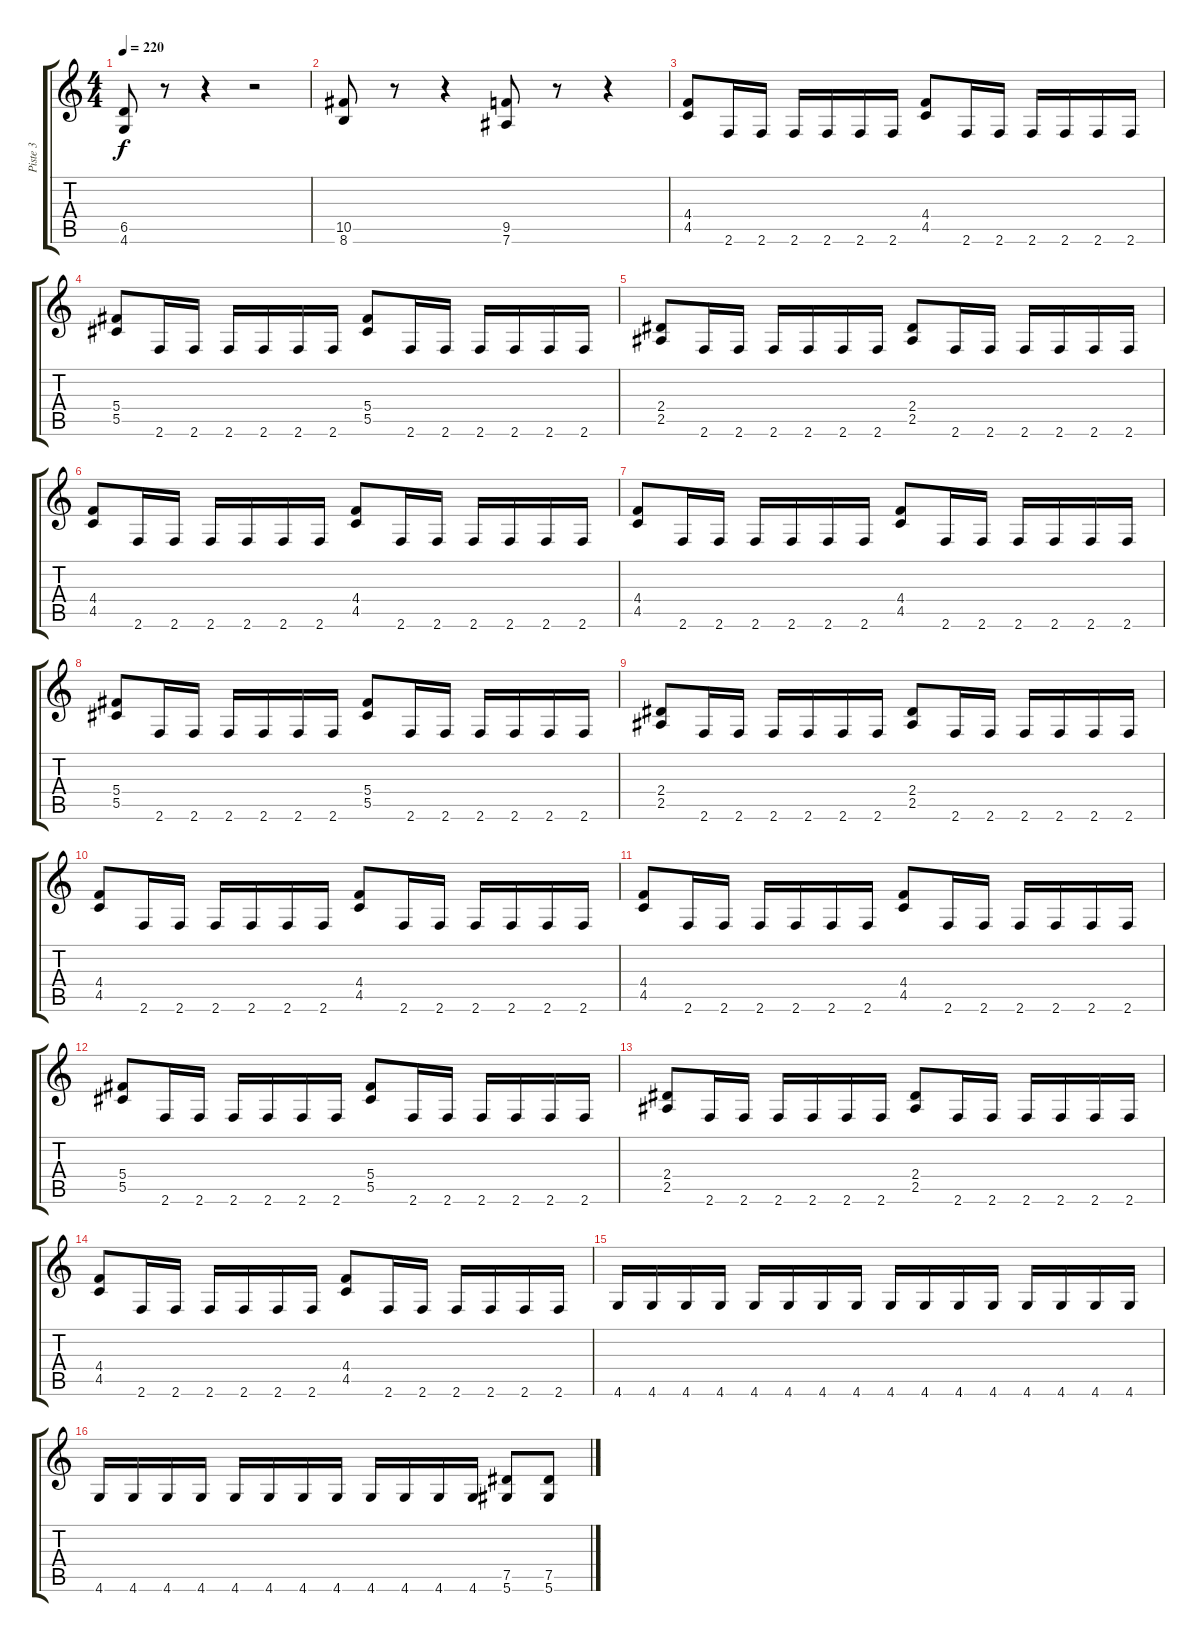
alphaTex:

\track ("Piste 3" "Piste 3") {instrument distortionguitar}
\staff {score tabs}
\tuning (Eb4 Bb3 Gb3 Db3 Ab2 Eb2) {hide}
\ts (4 4)
\tempo 220
\clef g2
\ks c
(6.5 4.6).8{dy f} r.8 r.4 r.2 |
(10.5 8.6).8 r.8 r.4 (9.5 7.6).8 r.8 r.4 |
(4.4 4.5).8 2.6.16 2.6.16 2.6.16 2.6.16 2.6.16 2.6.16 (4.4 4.5).8 2.6.16 2.6.16 2.6.16 2.6.16 2.6.16 2.6.16 |
(5.4 5.5).8 2.6.16 2.6.16 2.6.16 2.6.16 2.6.16 2.6.16 (5.4 5.5).8 2.6.16 2.6.16 2.6.16 2.6.16 2.6.16 2.6.16 |
(2.4 2.5).8 2.6.16 2.6.16 2.6.16 2.6.16 2.6.16 2.6.16 (2.4 2.5).8 2.6.16 2.6.16 2.6.16 2.6.16 2.6.16 2.6.16 |
(4.4 4.5).8 2.6.16 2.6.16 2.6.16 2.6.16 2.6.16 2.6.16 (4.4 4.5).8 2.6.16 2.6.16 2.6.16 2.6.16 2.6.16 2.6.16 |
(4.4 4.5).8 2.6.16 2.6.16 2.6.16 2.6.16 2.6.16 2.6.16 (4.4 4.5).8 2.6.16 2.6.16 2.6.16 2.6.16 2.6.16 2.6.16 |
(5.4 5.5).8 2.6.16 2.6.16 2.6.16 2.6.16 2.6.16 2.6.16 (5.4 5.5).8 2.6.16 2.6.16 2.6.16 2.6.16 2.6.16 2.6.16 |
(2.4 2.5).8 2.6.16 2.6.16 2.6.16 2.6.16 2.6.16 2.6.16 (2.4 2.5).8 2.6.16 2.6.16 2.6.16 2.6.16 2.6.16 2.6.16 |
(4.4 4.5).8 2.6.16 2.6.16 2.6.16 2.6.16 2.6.16 2.6.16 (4.4 4.5).8 2.6.16 2.6.16 2.6.16 2.6.16 2.6.16 2.6.16 |
(4.4 4.5).8 2.6.16 2.6.16 2.6.16 2.6.16 2.6.16 2.6.16 (4.4 4.5).8 2.6.16 2.6.16 2.6.16 2.6.16 2.6.16 2.6.16 |
(5.4 5.5).8 2.6.16 2.6.16 2.6.16 2.6.16 2.6.16 2.6.16 (5.4 5.5).8 2.6.16 2.6.16 2.6.16 2.6.16 2.6.16 2.6.16 |
(2.4 2.5).8 2.6.16 2.6.16 2.6.16 2.6.16 2.6.16 2.6.16 (2.4 2.5).8 2.6.16 2.6.16 2.6.16 2.6.16 2.6.16 2.6.16 |
(4.4 4.5).8 2.6.16 2.6.16 2.6.16 2.6.16 2.6.16 2.6.16 (4.4 4.5).8 2.6.16 2.6.16 2.6.16 2.6.16 2.6.16 2.6.16 |
4.6.16 4.6.16 4.6.16 4.6.16 4.6.16 4.6.16 4.6.16 4.6.16 4.6.16 4.6.16 4.6.16 4.6.16 4.6.16 4.6.16 4.6.16 4.6.16 |
4.6.16 4.6.16 4.6.16 4.6.16 4.6.16 4.6.16 4.6.16 4.6.16 4.6.16 4.6.16 4.6.16 4.6.16 (7.5 5.6).8 (7.5 5.6).8
